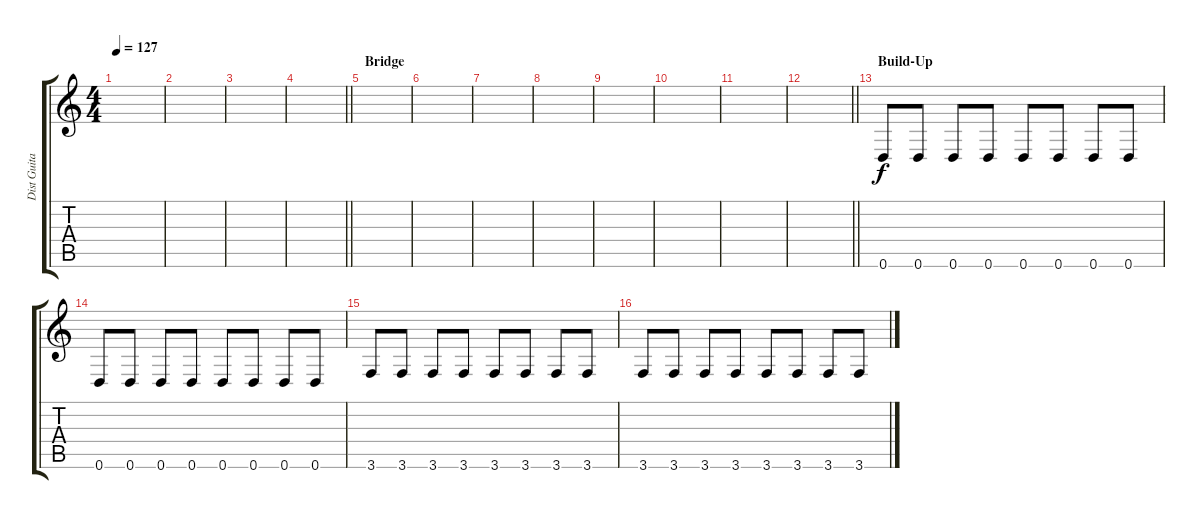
\track ("Dist Guitar" "Dist Guita") {instrument distortionguitar}
\staff {score tabs}
\tuning (E4 B3 G3 D3 A2 D2) {hide}
\ts (4 4)
\tempo 127
\clef g2
\ks c
|
|
|
\barLineRight lightlight
|
\section ("" "Bridge")
|
|
|
|
|
|
|
\barLineRight lightlight
|
\section ("" "Build-Up")
0.6.8 0.6.8 0.6.8 0.6.8 0.6.8 0.6.8 0.6.8 0.6.8 |
0.6.8 0.6.8 0.6.8 0.6.8 0.6.8 0.6.8 0.6.8 0.6.8 |
3.6.8 3.6.8 3.6.8 3.6.8 3.6.8 3.6.8 3.6.8 3.6.8 |
3.6.8 3.6.8 3.6.8 3.6.8 3.6.8 3.6.8 3.6.8 3.6.8
